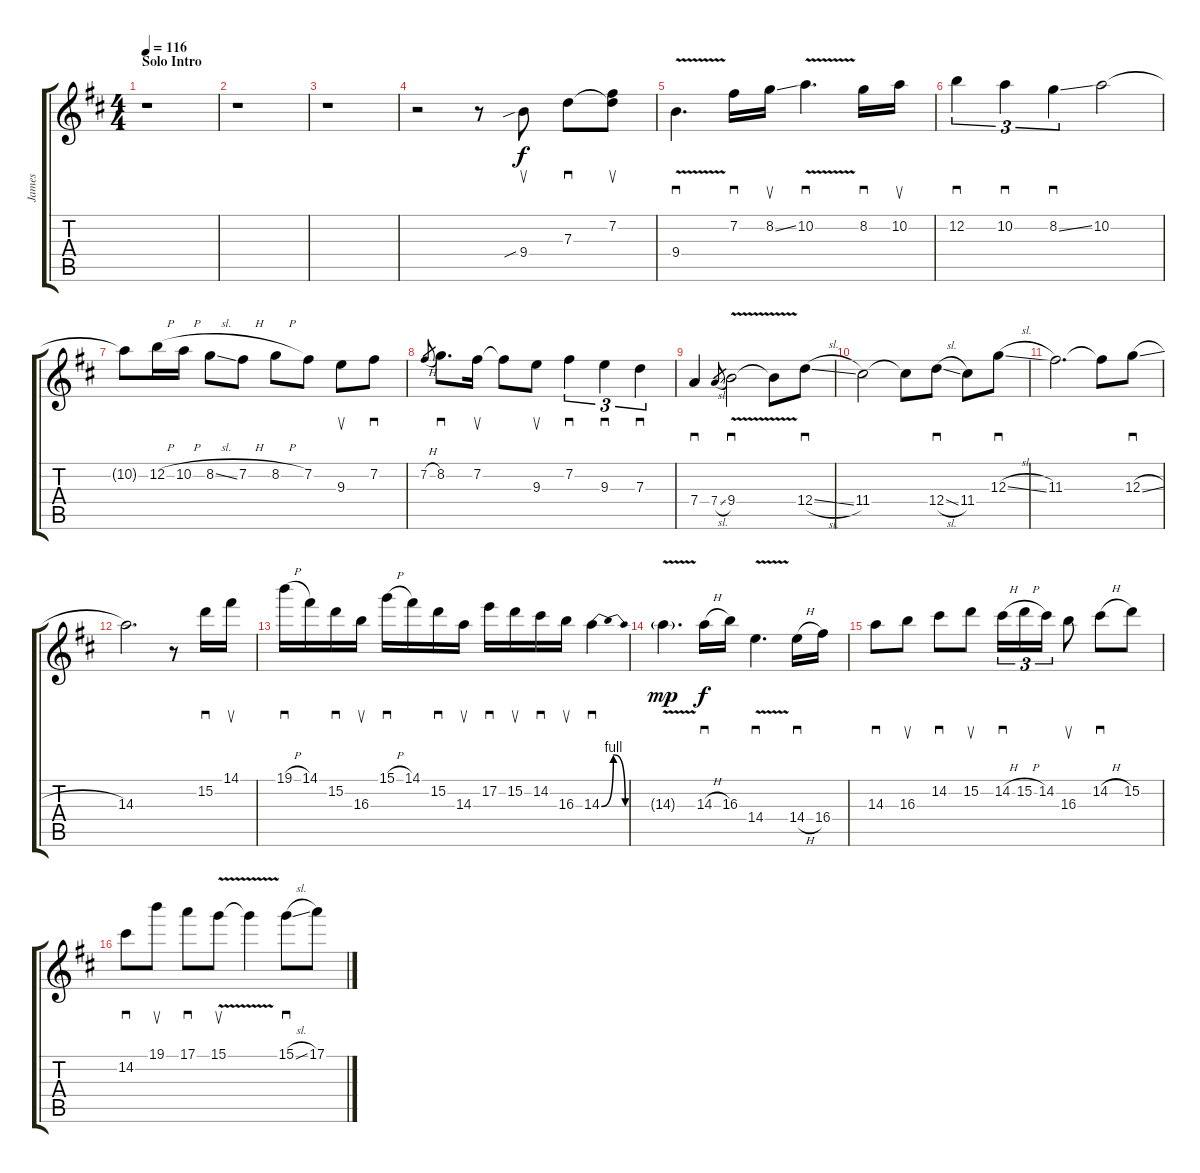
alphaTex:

\track ("James" "James") {instrument acousticguitarnylon}
\staff {score tabs}
\tuning (E4 B3 G3 D3 A2 E2) {hide}
\ts (4 4)
\section ("" "Solo Intro")
\tempo 116
\clef g2
\ks bminor
r.1{dy f instrument acousticguitarnylon} |
r.1 |
r.1 |
r.2 r.8 9.4{sib}.8{su} 7.3.8{sd} (7.2 7.3{t}).8{su} |
9.4{v}.4{d sd} 7.2.16{sd} 8.2{ss}.16{su} 10.2{v}.4{d sd} 8.2.16{sd} 10.2.16{su} |
12.2.4{sd tu (3 2)} 10.2.4{sd tu (3 2)} 8.2{ss}.4{sd tu (3 2)} 10.2.2 |
10.2{t}.8 12.2{h}.16 10.2{h}.16 8.2{sl}.8 7.2{h}.8 8.2{h}.8 7.2.8 9.3.8{su} 7.2.8{sd} |
7.2{h}.8{gr} 8.2.8{d sd} 7.2.16{su} 7.2{t}.8 9.3.8{su} 7.2.4{sd tu (3 2)} 9.3.4{sd tu (3 2)} 7.3.4{sd tu (3 2)} |
7.4.4{sd} 7.4{sl}.8{gr} 9.4{v}.2{sd} 9.4{t}.8 12.4{sl}.8{sd} |
11.4.2 11.4{t}.8 12.4{sl}.8{sd} 11.4.8 12.3{sl}.8{sd} |
11.3.2{d} 11.3{t}.8 12.3{sl}.8{sd} |
14.3.2{d} r.8 15.2.16{sd} 14.1.16{su} |
19.1{h}.16{sd} 14.1.16 15.2.16{sd} 16.3.16{su} 15.1{h}.16{sd} 14.1.16 15.2.16{sd} 14.3.16{su} 17.2.16{sd} 15.2.16{su} 14.2.16{sd} 16.3.16{su} 14.3{be (bendrelease 0 0 30 4 45 4 60 0)}.4{sd} |
14.3{v g}.4{d dy mp} 14.3{h}.16{sd dy f} 16.3.16 14.4{v}.4{d sd} 14.4{h}.16{sd} 16.4.16 |
14.3.8{sd} 16.3.8{su} 14.2.8{sd} 15.2.8{su} 14.2{h}.16{sd tu (3 2)} 15.2{h}.16{tu (3 2)} 14.2.16{tu (3 2)} 16.3.8{su} 14.2{h}.8{sd} 15.2.8 |
14.2.8{sd} 19.1.8{su} 17.1.8{sd} 15.1{v}.8{su} 15.1{t}.4 15.1{sl}.8{sd} 17.1.8
